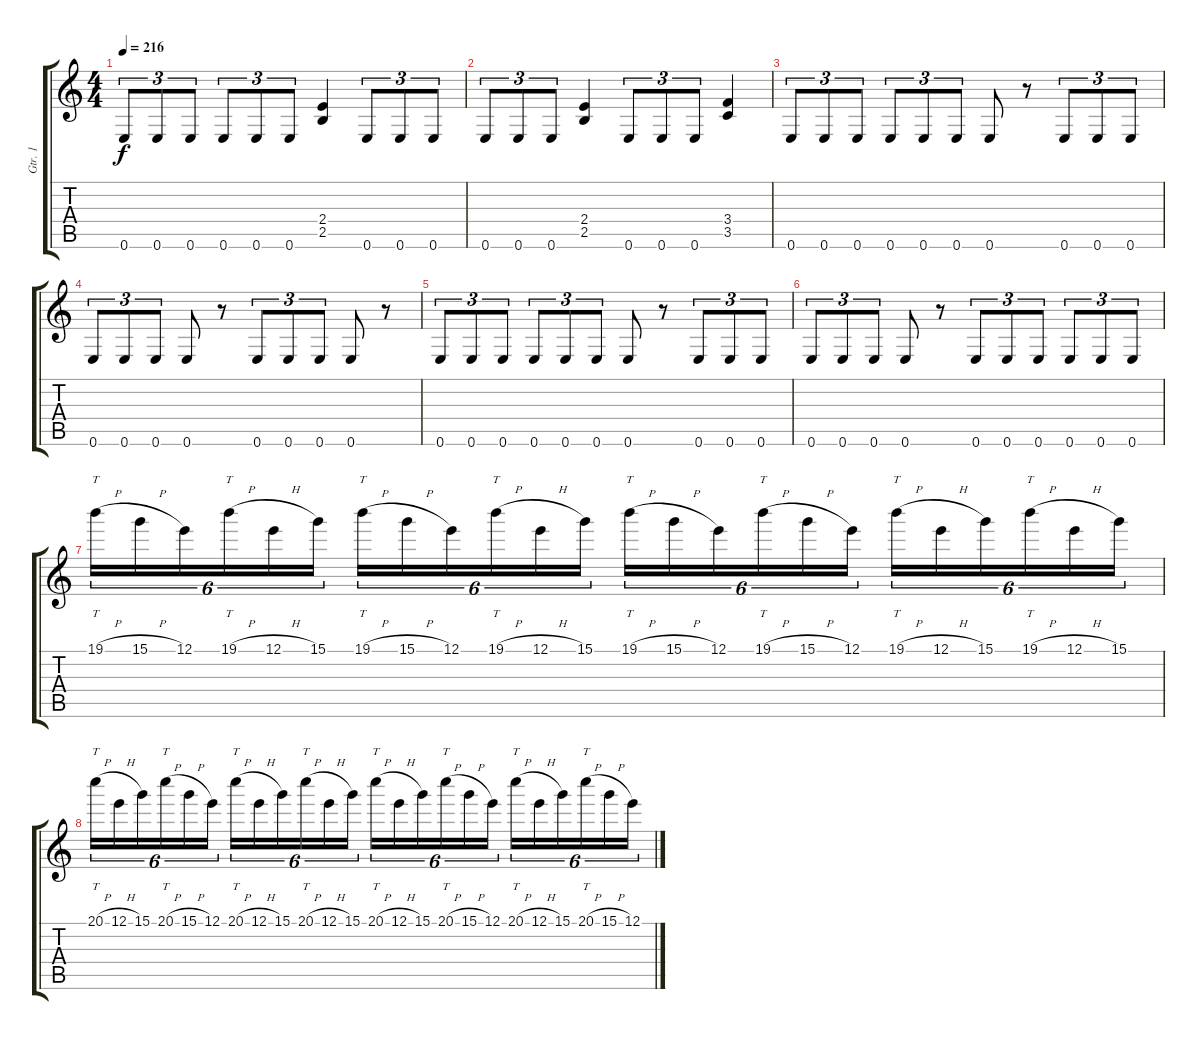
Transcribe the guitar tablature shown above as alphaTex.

\track ("Gtr. 1" "Gtr. 1") {instrument distortionguitar}
\staff {score tabs}
\tuning (E4 B3 G3 D3 A2 E2) {hide}
\ts (4 4)
\tempo 216
\clef g2
\ks c
0.6.8{tu (3 2) dy f} 0.6.8{tu (3 2)} 0.6.8{tu (3 2)} 0.6.8{tu (3 2)} 0.6.8{tu (3 2)} 0.6.8{tu (3 2)} (2.4 2.5).4 0.6.8{tu (3 2)} 0.6.8{tu (3 2)} 0.6.8{tu (3 2)} |
0.6.8{tu (3 2)} 0.6.8{tu (3 2)} 0.6.8{tu (3 2)} (2.4 2.5).4 0.6.8{tu (3 2)} 0.6.8{tu (3 2)} 0.6.8{tu (3 2)} (3.4 3.5).4 |
0.6.8{tu (3 2)} 0.6.8{tu (3 2)} 0.6.8{tu (3 2)} 0.6.8{tu (3 2)} 0.6.8{tu (3 2)} 0.6.8{tu (3 2)} 0.6.8 r.8 0.6.8{tu (3 2)} 0.6.8{tu (3 2)} 0.6.8{tu (3 2)} |
0.6.8{tu (3 2)} 0.6.8{tu (3 2)} 0.6.8{tu (3 2)} 0.6.8 r.8 0.6.8{tu (3 2)} 0.6.8{tu (3 2)} 0.6.8{tu (3 2)} 0.6.8 r.8 |
0.6.8{tu (3 2)} 0.6.8{tu (3 2)} 0.6.8{tu (3 2)} 0.6.8{tu (3 2)} 0.6.8{tu (3 2)} 0.6.8{tu (3 2)} 0.6.8 r.8 0.6.8{tu (3 2)} 0.6.8{tu (3 2)} 0.6.8{tu (3 2)} |
0.6.8{tu (3 2)} 0.6.8{tu (3 2)} 0.6.8{tu (3 2)} 0.6.8 r.8 0.6.8{tu (3 2)} 0.6.8{tu (3 2)} 0.6.8{tu (3 2)} 0.6.8{tu (3 2)} 0.6.8{tu (3 2)} 0.6.8{tu (3 2)} |
19.1{h}.16{tt tu (6 4)} 15.1{h}.16{tu (6 4)} 12.1.16{tu (6 4)} 19.1{h}.16{tt tu (6 4)} 12.1{h}.16{tu (6 4)} 15.1.16{tu (6 4)} 19.1{h}.16{tt tu (6 4)} 15.1{h}.16{tu (6 4)} 12.1.16{tu (6 4)} 19.1{h}.16{tt tu (6 4)} 12.1{h}.16{tu (6 4)} 15.1.16{tu (6 4)} 19.1{h}.16{tt tu (6 4)} 15.1{h}.16{tu (6 4)} 12.1.16{tu (6 4)} 19.1{h}.16{tt tu (6 4)} 15.1{h}.16{tu (6 4)} 12.1.16{tu (6 4)} 19.1{h}.16{tt tu (6 4)} 12.1{h}.16{tu (6 4)} 15.1.16{tu (6 4)} 19.1{h}.16{tt tu (6 4)} 12.1{h}.16{tu (6 4)} 15.1.16{tu (6 4)} |
20.1{h}.16{tt tu (6 4)} 12.1{h}.16{tu (6 4)} 15.1.16{tu (6 4)} 20.1{h}.16{tt tu (6 4)} 15.1{h}.16{tu (6 4)} 12.1.16{tu (6 4)} 20.1{h}.16{tt tu (6 4)} 12.1{h}.16{tu (6 4)} 15.1.16{tu (6 4)} 20.1{h}.16{tt tu (6 4)} 12.1{h}.16{tu (6 4)} 15.1.16{tu (6 4)} 20.1{h}.16{tt tu (6 4)} 12.1{h}.16{tu (6 4)} 15.1.16{tu (6 4)} 20.1{h}.16{tt tu (6 4)} 15.1{h}.16{tu (6 4)} 12.1.16{tu (6 4)} 20.1{h}.16{tt tu (6 4)} 12.1{h}.16{tu (6 4)} 15.1.16{tu (6 4)} 20.1{h}.16{tt tu (6 4)} 15.1{h}.16{tu (6 4)} 12.1.16{tu (6 4)}
